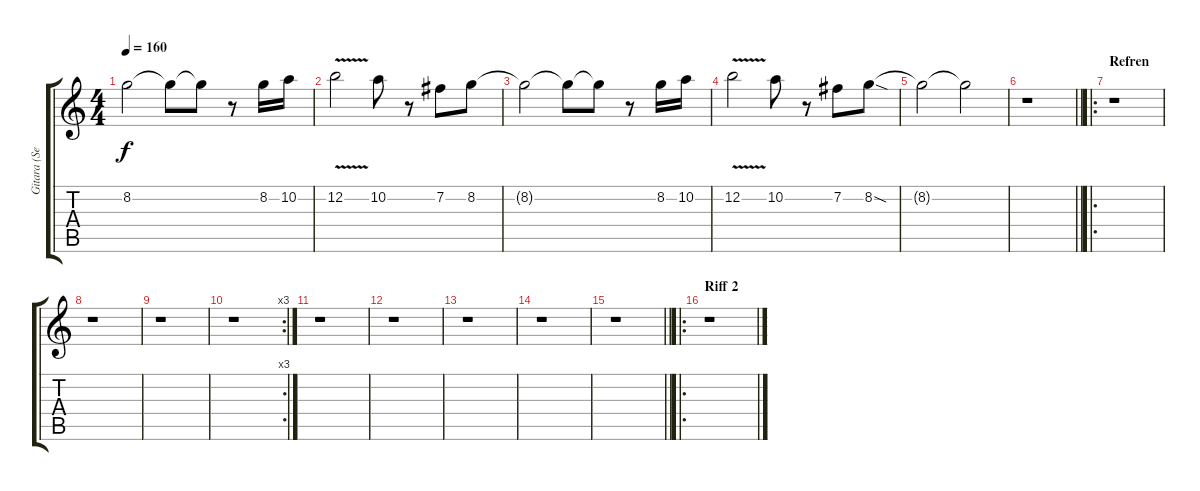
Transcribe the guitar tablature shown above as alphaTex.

\track ("Gitara (Sead Lipovaca)" "Gitara (Se") {instrument overdrivenguitar}
\staff {score tabs}
\tuning (E4 B3 G3 D3 A2 E2) {hide}
\ts (4 4)
\tempo 160
\clef g2
\ks c
8.2{t}.2{dy f} 8.2{t}.8 8.2{t}.8 r.8 8.2.16 10.2.16 |
12.2{v}.2 10.2.8 r.8 7.2.8 8.2.8 |
8.2{t}.2 8.2{t}.8 8.2{t}.8 r.8 8.2.16 10.2.16 |
12.2{v}.2 10.2.8 r.8 7.2.8 8.2{sod}.8 |
8.2{t}.2 8.2{t}.2 |
\barLineRight lightlight
r.1 |
\ro
\section ("" "Refren")
r.1 |
r.1 |
r.1 |
\rc 3
r.1 |
r.1 |
r.1 |
r.1 |
r.1 |
\barLineRight lightlight
r.1 |
\ro
\section ("" "Riff 2")
r.1
